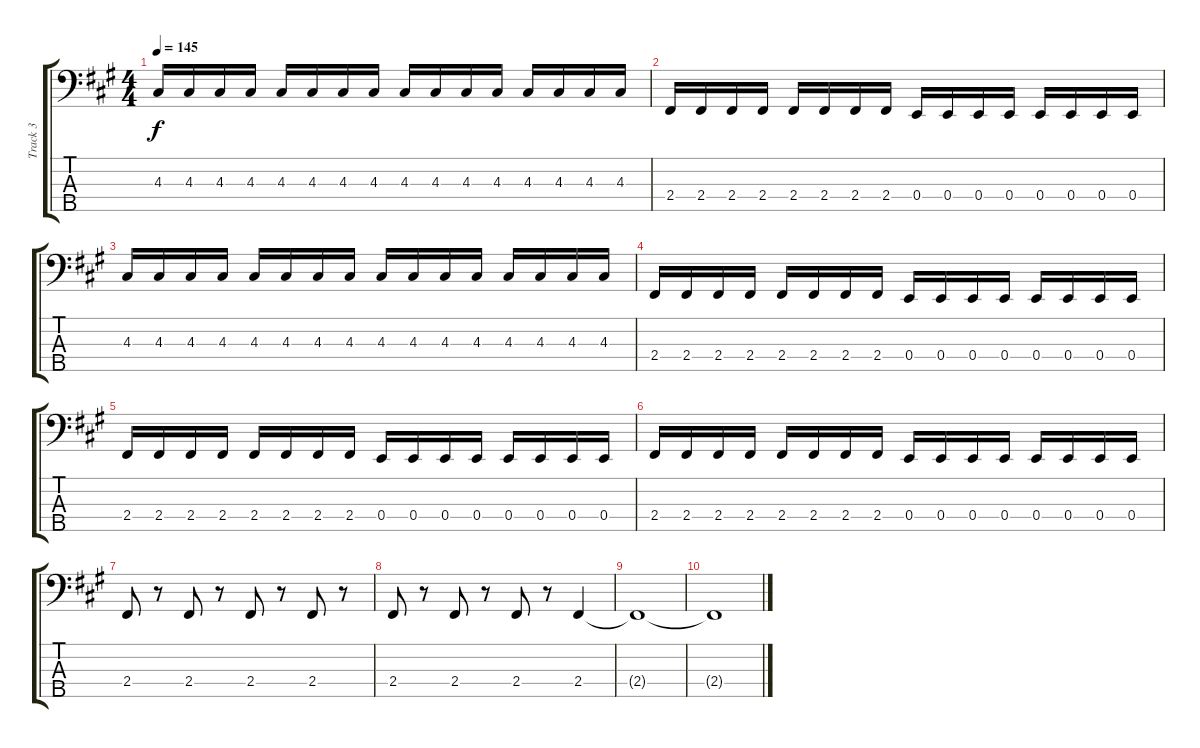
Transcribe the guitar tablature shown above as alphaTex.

\track ("Track 3" "Track 3") {instrument electricbassfinger}
\staff {score tabs}
\tuning (G2 D2 A1 E1 B0) {hide}
\ts (4 4)
\tempo 145
\clef f4
\ks a
4.3.16{dy f} 4.3.16 4.3.16 4.3.16 4.3.16 4.3.16 4.3.16 4.3.16 4.3.16 4.3.16 4.3.16 4.3.16 4.3.16 4.3.16 4.3.16 4.3.16 |
2.4.16 2.4.16 2.4.16 2.4.16 2.4.16 2.4.16 2.4.16 2.4.16 0.4.16 0.4.16 0.4.16 0.4.16 0.4.16 0.4.16 0.4.16 0.4.16 |
4.3.16 4.3.16 4.3.16 4.3.16 4.3.16 4.3.16 4.3.16 4.3.16 4.3.16 4.3.16 4.3.16 4.3.16 4.3.16 4.3.16 4.3.16 4.3.16 |
2.4.16 2.4.16 2.4.16 2.4.16 2.4.16 2.4.16 2.4.16 2.4.16 0.4.16 0.4.16 0.4.16 0.4.16 0.4.16 0.4.16 0.4.16 0.4.16 |
2.4.16 2.4.16 2.4.16 2.4.16 2.4.16 2.4.16 2.4.16 2.4.16 0.4.16 0.4.16 0.4.16 0.4.16 0.4.16 0.4.16 0.4.16 0.4.16 |
2.4.16 2.4.16 2.4.16 2.4.16 2.4.16 2.4.16 2.4.16 2.4.16 0.4.16 0.4.16 0.4.16 0.4.16 0.4.16 0.4.16 0.4.16 0.4.16 |
2.4.8 r.8 2.4.8 r.8 2.4.8 r.8 2.4.8 r.8 |
2.4.8 r.8 2.4.8 r.8 2.4.8 r.8 2.4.4 |
2.4{t}.1 |
2.4{t}.1
